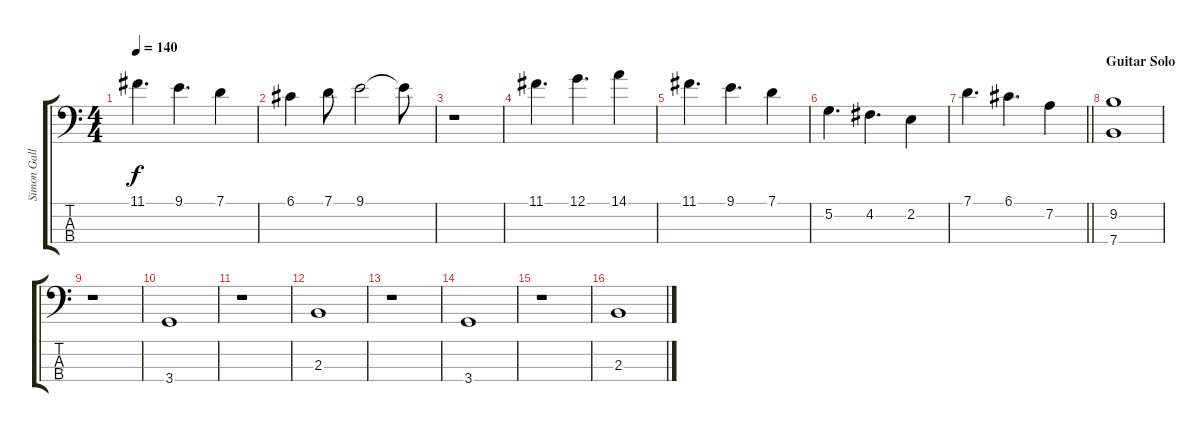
\track ("Simon Gallup" "Simon Gall") {instrument electricbasspick}
\staff {score tabs}
\tuning (G2 D2 A1 E1) {hide}
\ts (4 4)
\tempo 140
\clef f4
\ks c
11.1.4{d dy f} 9.1.4{d} 7.1.4 |
6.1.4 7.1.8 9.1.2 9.1{t}.8 |
r.1 |
11.1.4{d} 12.1.4{d} 14.1.4 |
11.1.4{d} 9.1.4{d} 7.1.4 |
5.2.4{d} 4.2.4{d} 2.2.4 |
\barLineRight lightlight
7.1.4{d} 6.1.4{d} 7.2.4 |
\section ("" "Guitar Solo")
(9.2 7.4).1 |
r.1 |
3.4.1 |
r.1 |
2.3.1 |
r.1 |
3.4.1 |
r.1 |
2.3.1
